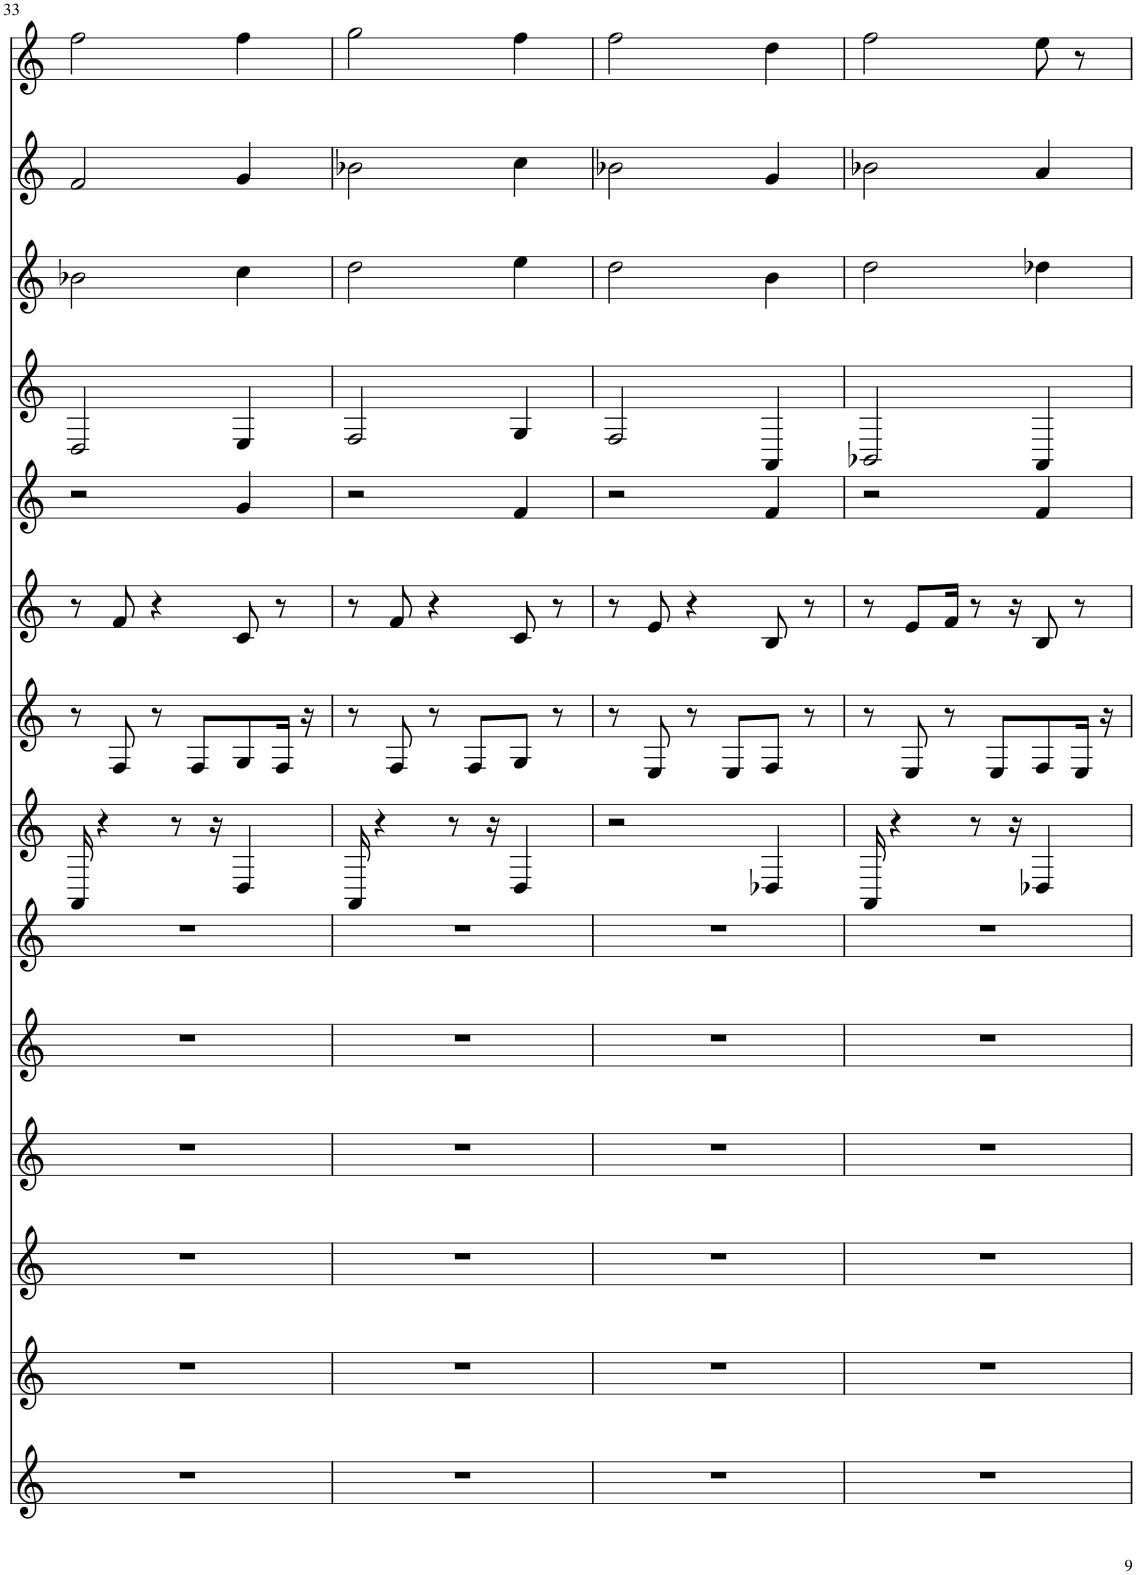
**kern	**kern	**kern	**kern	**kern	**kern	**kern	**kern	**kern	**kern	**kern	**kern	**kern	**kern
*part14	*part13	*part12	*part11	*part10	*part9	*part8	*part7	*part6	*part5	*part4	*part3	*part2	*part1
*staff14	*staff13	*staff12	*staff11	*staff10	*staff9	*staff8	*staff7	*staff6	*staff5	*staff4	*staff3	*staff2	*staff1
*I"TRACK 15	*I"TRACK 14	*I"TRACK 12	*I"TRACK 11	*I"TRACK 10	*I"TRACK 09	*I"TRACK 08	*I"TRACK 07	*I"TRACK 06	*I"TRACK 05	*I"TRACK 04	*I"TRACK 03	*I"TRACK 02	*I"TRACK 01
!!LO:PB:g=z
*clefG2	*clefG2	*clefG2	*clefG2	*clefG2	*clefG2	*clefG2	*clefG2	*clefG2	*clefG2	*clefG2	*clefG2	*clefG2	*clefG2
*k[]	*k[]	*k[]	*k[]	*k[]	*k[]	*k[]	*k[]	*k[]	*k[]	*k[]	*k[]	*k[]	*k[]
*M6/8	*M6/8	*M6/8	*M6/8	*M6/8	*M6/8	*M6/8	*M6/8	*M6/8	*M6/8	*M6/8	*M6/8	*M6/8	*M6/8
=33	=33	=33	=33	=33	=33	=33	=33	=33	=33	=33	=33	=33	=33
2.r	2.r	2.r	2.r	2.r	2.r	16AA/	8r	8r	2r	2D/	2b-X\	2f/	2ff\
.	.	.	.	.	.	4r	.	.	.	.	.	.	.
.	.	.	.	.	.	.	8F/	8f/	.	.	.	.	.
.	.	.	.	.	.	.	8r	4r	.	.	.	.	.
.	.	.	.	.	.	8r	.	.	.	.	.	.	.
.	.	.	.	.	.	.	8F/L	.	.	.	.	.	.
.	.	.	.	.	.	16r	.	.	.	.	.	.	.
.	.	.	.	.	.	4D/	8G/	8c/	4g/	4E/	4cc\	4g/	4ff\
.	.	.	.	.	.	.	16F/Jk	8r	.	.	.	.	.
.	.	.	.	.	.	.	16r	.	.	.	.	.	.
=34	=34	=34	=34	=34	=34	=34	=34	=34	=34	=34	=34	=34	=34
2.r	2.r	2.r	2.r	2.r	2.r	16AA/	8r	8r	2r	2F/	2dd\	2b-X\	2gg\
.	.	.	.	.	.	4r	.	.	.	.	.	.	.
.	.	.	.	.	.	.	8F/	8f/	.	.	.	.	.
.	.	.	.	.	.	.	8r	4r	.	.	.	.	.
.	.	.	.	.	.	8r	.	.	.	.	.	.	.
.	.	.	.	.	.	.	8F/L	.	.	.	.	.	.
.	.	.	.	.	.	16r	.	.	.	.	.	.	.
.	.	.	.	.	.	4D/	8G/J	8c/	4f/	4G/	4ee\	4cc\	4ff\
.	.	.	.	.	.	.	8r	8r	.	.	.	.	.
=35	=35	=35	=35	=35	=35	=35	=35	=35	=35	=35	=35	=35	=35
2.r	2.r	2.r	2.r	2.r	2.r	2r	8r	8r	2r	2F/	2dd\	2b-X\	2ff\
.	.	.	.	.	.	.	8E/	8e/	.	.	.	.	.
.	.	.	.	.	.	.	8r	4r	.	.	.	.	.
.	.	.	.	.	.	.	8E/L	.	.	.	.	.	.
.	.	.	.	.	.	4D-X/	8F/J	8B/	4f/	4AA/	4b\	4g/	4dd\
.	.	.	.	.	.	.	8r	8r	.	.	.	.	.
=36	=36	=36	=36	=36	=36	=36	=36	=36	=36	=36	=36	=36	=36
2.r	2.r	2.r	2.r	2.r	2.r	16AA/	8r	8r	2r	2BB-X/	2dd\	2b-X\	2ff\
.	.	.	.	.	.	4r	.	.	.	.	.	.	.
.	.	.	.	.	.	.	8E/	8e/L	.	.	.	.	.
.	.	.	.	.	.	.	8r	16f/Jk	.	.	.	.	.
.	.	.	.	.	.	8r	.	8r	.	.	.	.	.
.	.	.	.	.	.	.	8E/L	.	.	.	.	.	.
.	.	.	.	.	.	16r	.	16r	.	.	.	.	.
.	.	.	.	.	.	4D-X/	8F/	8B/	4f/	4AA/	4dd-X\	4a/	8ee\
.	.	.	.	.	.	.	16E/Jk	8r	.	.	.	.	8r
.	.	.	.	.	.	.	16r	.	.	.	.	.	.
=	=	=	=	=	=	=	=	=	=	=	=	=	=
*-	*-	*-	*-	*-	*-	*-	*-	*-	*-	*-	*-	*-	*-
